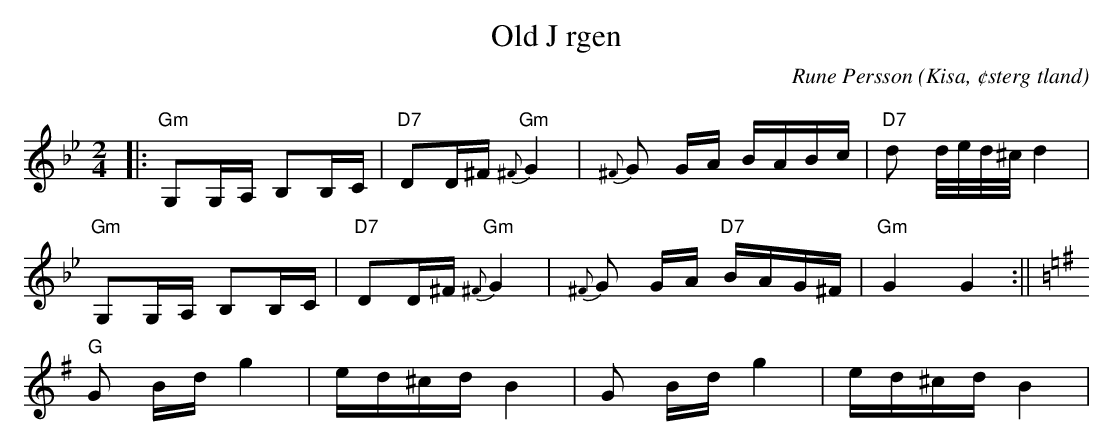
X:1
T:Old J rgen
C:Rune Persson
O:Kisa, ¢sterg tland
Q:60
M:2/4
L:1/8
K:Gm
|:"Gm"G,G,/A,/ B,B,/C/|"D7"DD/^F/"Gm" {^F}G2|{^F}G G/A/ B/A/B/c/|"D7"d d/4e/4d/4^c/4 d2|
"Gm"G,G,/A,/ B,B,/C/|"D7"DD/^F/"Gm" {^F}G2|{^F}G G/A/ "D7"B/A/G/^F/|"Gm"G2 G2:||
[K:G]"G" G B/d/ g2|e/d/^c/d/ B2 | G B/d/ g2|e/d/^c/d/ B2 |
